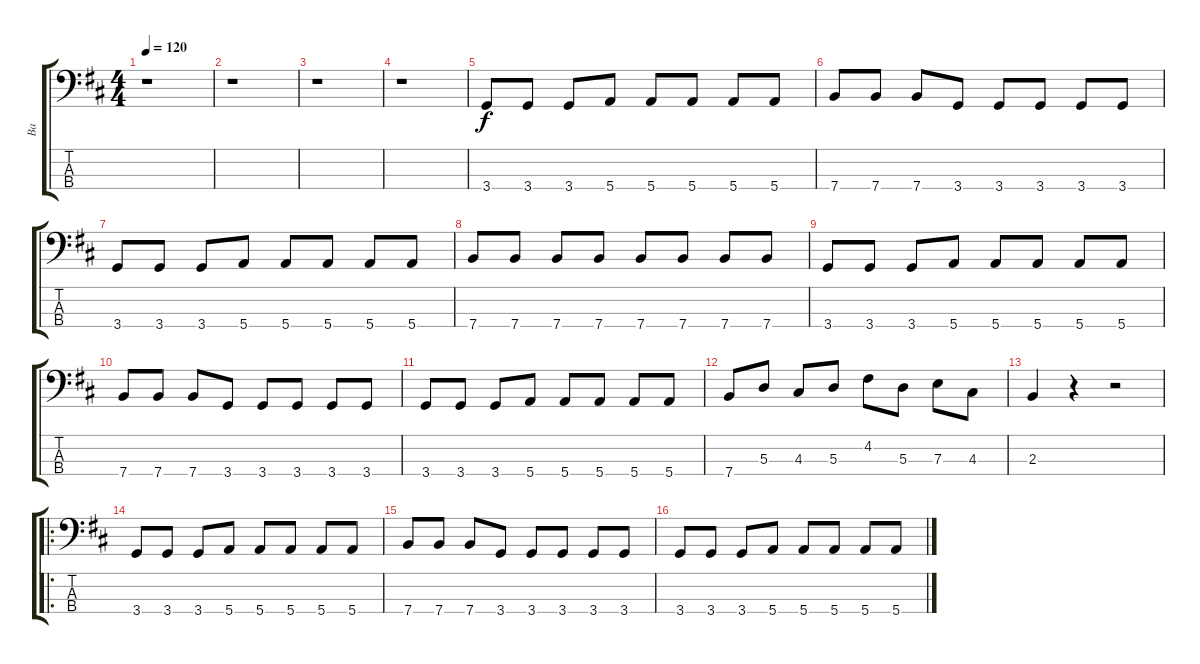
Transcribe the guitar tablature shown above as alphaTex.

\track ("Ba" "Ba") {instrument electricbassfinger}
\staff {score tabs}
\tuning (G2 D2 A1 E1) {hide}
\ts (4 4)
\tempo 120
\clef f4
\ks d
r.1{dy f volume 15 instrument electricbassfinger} |
r.1 |
r.1 |
r.1 |
3.4.8 3.4.8 3.4.8 5.4.8 5.4.8 5.4.8 5.4.8 5.4.8 |
7.4.8 7.4.8 7.4.8 3.4.8 3.4.8 3.4.8 3.4.8 3.4.8 |
3.4.8 3.4.8 3.4.8 5.4.8 5.4.8 5.4.8 5.4.8 5.4.8 |
7.4.8 7.4.8 7.4.8 7.4.8 7.4.8 7.4.8 7.4.8 7.4.8 |
3.4.8 3.4.8 3.4.8 5.4.8 5.4.8 5.4.8 5.4.8 5.4.8 |
7.4.8 7.4.8 7.4.8 3.4.8 3.4.8 3.4.8 3.4.8 3.4.8 |
3.4.8 3.4.8 3.4.8 5.4.8 5.4.8 5.4.8 5.4.8 5.4.8 |
7.4.8 5.3.8 4.3.8 5.3.8 4.2.8 5.3.8 7.3.8 4.3.8 |
2.3.4 r.4 r.2 |
\ro
3.4.8 3.4.8 3.4.8 5.4.8 5.4.8 5.4.8 5.4.8 5.4.8 |
7.4.8 7.4.8 7.4.8 3.4.8 3.4.8 3.4.8 3.4.8 3.4.8 |
3.4.8 3.4.8 3.4.8 5.4.8 5.4.8 5.4.8 5.4.8 5.4.8
